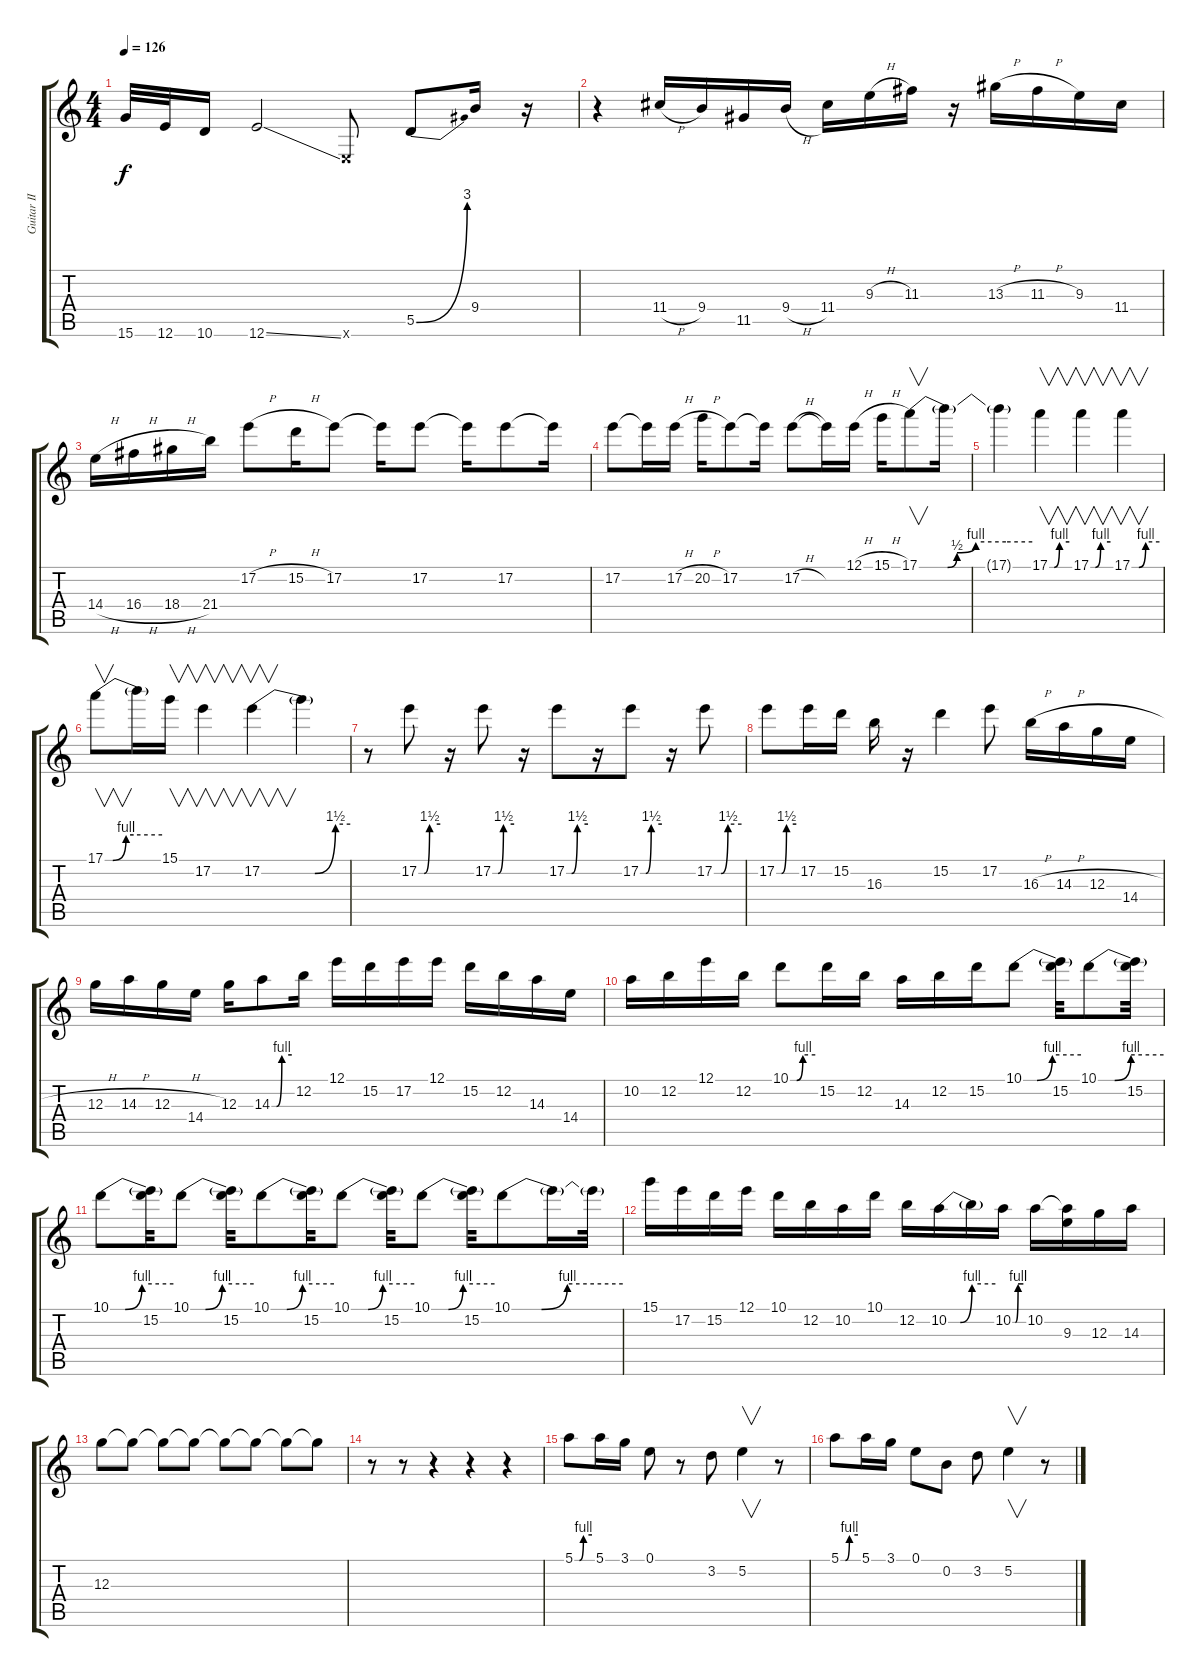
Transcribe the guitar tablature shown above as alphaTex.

\track ("Guitar II" "Guitar II") {instrument distortionguitar}
\staff {score tabs}
\tuning (E4 B3 G3 D3 A2 E2) {hide}
\ts (4 4)
\tempo 126
\clef g2
\ks c
15.6.32{dy f} 12.6.32 10.6.16 12.6{ss}.2 0.6{x}.8 5.5{be (bend 0 0 60 12)}.8 9.4.16 r.16 |
r.4 11.4{h}.16 9.4.16 11.5.16 9.4{h}.16 11.4.16 9.3{h}.16 11.3.16 r.16 13.3{h}.16 11.3{h}.16 9.3.16 11.4.16 |
14.4{h}.16 16.4{h}.16 18.4{h}.16 21.4.16 17.2{h}.8 15.2{h}.16 17.2.8 17.2{t}.16 17.2.8 17.2{t}.16 17.2.8 17.2{t}.16 |
17.2.8 17.2{t}.16 17.2{h}.16 20.2{h}.16 17.2.8 17.2{t}.16 17.2{h}.8 17.2{t}.16 12.1{h}.16 15.1{h}.16 17.1{be (custom 0 0 6 0 15 0 20 2 30 4 46 4 60 4)}.8{v} 17.1{t}.16 |
17.1{t}.4 17.1{be (custom 0 0 14 0 30 4 60 4)}.4{v} 17.1{be (custom 0 0 14 0 30 4 60 4)}.4{v} 17.1{be (custom 0 0 15 0 30 4 60 4)}.4{v} |
17.1{be (custom 0 0 8 0 22 4 30 4 60 4)}.8{v} 17.1{t}.16 15.1.16{v} 17.2.4{v} 17.2{be (custom 0 0 15 0 36 0 50 6 60 6)}.4{v} 17.2{t}.4 |
r.8 17.2{be (custom 0 0 15 0 30 6 60 6)}.8 r.16 17.2{be (custom 0 0 15 0 30 6 60 6)}.8 r.16 17.2{be (custom 0 0 14 0 30 6 60 6)}.8 r.16 17.2{be (custom 0 0 15 0 30 6 60 6)}.8 r.16 17.2{be (custom 0 0 15 0 30 6 60 6)}.8 |
17.2{be (custom 0 0 15 0 30 6 60 6)}.8 17.2.16 15.2.16 16.3.16 r.16 15.2.4 17.2.8 16.3{h}.16 14.3{h}.16 12.3{h}.16 14.4.16 |
12.3{h}.16 14.3{h}.16 12.3{h}.16 14.4.16 12.3.16 14.3{be (custom 0 0 14 0 30 4 60 4)}.8 12.2.16 12.1.16 15.2.16 17.2.16 12.1.16 15.2.16 12.2.16 14.3.16 14.4.16 |
10.2.16 12.2.16 12.1.16 12.2.16 10.1{be (custom 0 0 15 0 30 4 60 4)}.8 15.2.16 12.2.16 14.3.16 12.2.16 15.2.16 10.1{be (custom 0 0 14 0 30 4 60 4)}.8 (10.1{t} 15.2).32 10.1{be (custom 0 0 15 0 30 4 60 4)}.8 (10.1{t} 15.2).32 |
10.1{be (custom 0 0 14 0 30 4 60 4)}.8 (10.1{t} 15.2).32 10.1{be (custom 0 0 14 0 30 4 60 4)}.8 (10.1{t} 15.2).32 10.1{be (custom 0 0 15 0 30 4 60 4)}.8 (10.1{t} 15.2).32 10.1{be (custom 0 0 16 0 30 4 60 4)}.8 (10.1{t} 15.2).32 10.1{be (custom 0 0 16 0 30 4 60 4)}.8 (10.1{t} 15.2).32 10.1{be (custom 0 0 16 0 30 4 60 4)}.8 10.1{t}.16 10.1{t}.32 |
15.1.16 17.2.16 15.2.16 12.1.16 10.1.16 12.2.16 10.2.16 10.1.16 12.2.16 10.2{be (custom 0 0 15 0 30 4 60 4)}.16 10.2{t}.16 10.2{be (custom 0 0 15 0 30 4 60 4)}.16 10.2.16 (10.2{t} 9.3).16 12.3.16 14.3.16 |
12.3.8{volume 14} 12.3{t}.8{volume 12} 12.3{t}.8{volume 10} 12.3{t}.8{volume 8} 12.3{t}.8{volume 6} 12.3{t}.8{volume 4} 12.3{t}.8{volume 2} 12.3{t}.8{volume 0} |
r.8{volume 14} r.8 r.4 r.4 r.4 |
5.1{be (custom 0 0 16 0 30 4 60 4)}.8 5.1.16 3.1.16 0.1.8 r.8 3.2.8 5.2.4{v} r.8 |
5.1{be (custom 0 0 16 0 30 4 60 4)}.8 5.1.16 3.1.16 0.1.8 0.2.8 3.2.8 5.2.4{v} r.8
